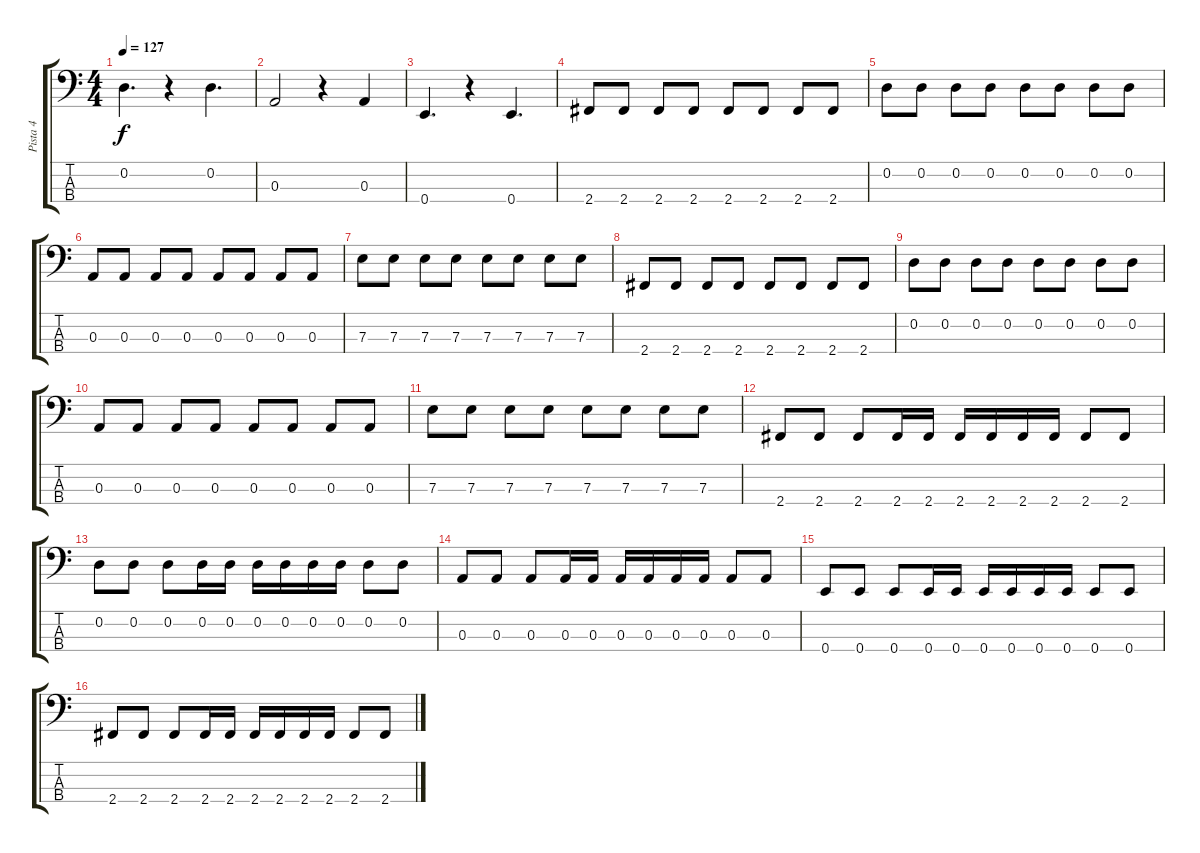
\track ("Pista 4" "Pista 4") {instrument electricbassfinger}
\staff {score tabs}
\tuning (G2 D2 A1 E1) {hide}
\ts (4 4)
\tempo 127
\clef f4
\ks c
0.2.4{d dy f} r.4 0.2.4{d} |
0.3.2 r.4 0.3.4 |
0.4.4{d} r.4 0.4.4{d} |
2.4.8 2.4.8 2.4.8 2.4.8 2.4.8 2.4.8 2.4.8 2.4.8 |
0.2.8 0.2.8 0.2.8 0.2.8 0.2.8 0.2.8 0.2.8 0.2.8 |
0.3.8 0.3.8 0.3.8 0.3.8 0.3.8 0.3.8 0.3.8 0.3.8 |
7.3.8 7.3.8 7.3.8 7.3.8 7.3.8 7.3.8 7.3.8 7.3.8 |
2.4.8 2.4.8 2.4.8 2.4.8 2.4.8 2.4.8 2.4.8 2.4.8 |
0.2.8 0.2.8 0.2.8 0.2.8 0.2.8 0.2.8 0.2.8 0.2.8 |
0.3.8 0.3.8 0.3.8 0.3.8 0.3.8 0.3.8 0.3.8 0.3.8 |
7.3.8 7.3.8 7.3.8 7.3.8 7.3.8 7.3.8 7.3.8 7.3.8 |
2.4.8 2.4.8 2.4.8 2.4.16 2.4.16 2.4.16 2.4.16 2.4.16 2.4.16 2.4.8 2.4.8 |
0.2.8 0.2.8 0.2.8 0.2.16 0.2.16 0.2.16 0.2.16 0.2.16 0.2.16 0.2.8 0.2.8 |
0.3.8 0.3.8 0.3.8 0.3.16 0.3.16 0.3.16 0.3.16 0.3.16 0.3.16 0.3.8 0.3.8 |
0.4.8 0.4.8 0.4.8 0.4.16 0.4.16 0.4.16 0.4.16 0.4.16 0.4.16 0.4.8 0.4.8 |
2.4.8 2.4.8 2.4.8 2.4.16 2.4.16 2.4.16 2.4.16 2.4.16 2.4.16 2.4.8 2.4.8
